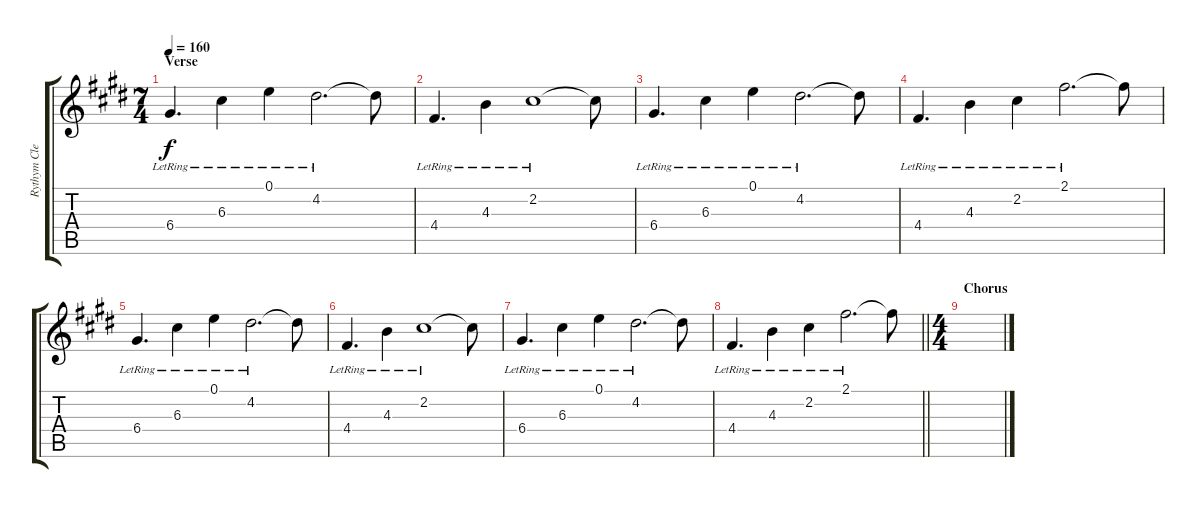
\track ("Rythym Clean (Frank Aresti)" "Rythym Cle") {instrument electricguitarclean}
\staff {score tabs}
\tuning (E4 B3 G3 D3 A2 E2) {hide}
\ts (7 4)
\section ("" "Verse")
\tempo 160
\clef g2
\ks c#minor
6.4{lr}.4{d dy f} 6.3{lr}.4 0.1{lr}.4 4.2{lr}.2{d} 4.2{t}.8 |
4.4{lr}.4{d} 4.3{lr}.4 2.2{lr}.1 2.2{t}.8 |
6.4{lr}.4{d} 6.3{lr}.4 0.1{lr}.4 4.2{lr}.2{d} 4.2{t}.8 |
4.4{lr}.4{d} 4.3{lr}.4 2.2{lr}.4 2.1{lr}.2{d} 2.1{t}.8 |
6.4{lr}.4{d} 6.3{lr}.4 0.1{lr}.4 4.2{lr}.2{d} 4.2{t}.8 |
4.4{lr}.4{d} 4.3{lr}.4 2.2{lr}.1 2.2{t}.8 |
6.4{lr}.4{d} 6.3{lr}.4 0.1{lr}.4 4.2{lr}.2{d} 4.2{t}.8 |
\barLineRight lightlight
4.4{lr}.4{d} 4.3{lr}.4 2.2{lr}.4 2.1{lr}.2{d} 2.1{t}.8 |
\ts (4 4)
\section ("" "Chorus")
